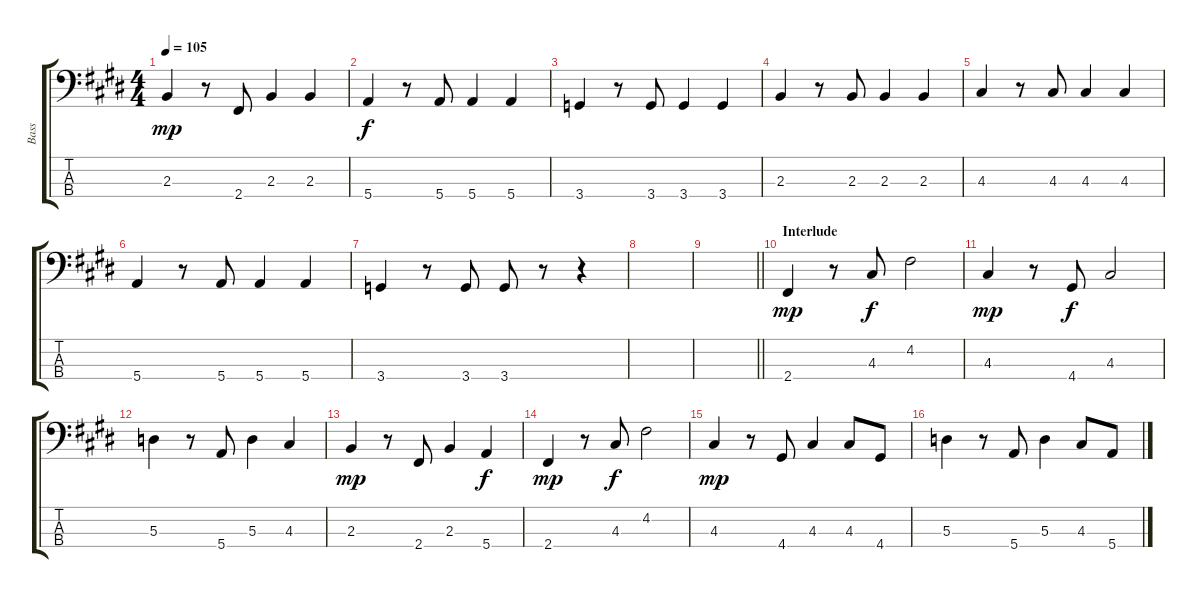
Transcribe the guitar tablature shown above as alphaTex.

\track ("Bass" "Bass") {instrument electricbassfinger}
\staff {score tabs}
\tuning (G2 D2 A1 E1) {hide}
\ts (4 4)
\tempo 105
\clef f4
\ks e
2.3.4{dy mp} r.8 2.4.8 2.3.4 2.3.4 |
5.4.4{dy f} r.8 5.4.8 5.4.4 5.4.4 |
3.4.4 r.8 3.4.8 3.4.4 3.4.4 |
2.3.4 r.8 2.3.8 2.3.4 2.3.4 |
4.3.4 r.8 4.3.8 4.3.4 4.3.4 |
5.4.4 r.8 5.4.8 5.4.4 5.4.4 |
3.4.4 r.8 3.4.8 3.4.8 r.8 r.4 |
|
\barLineRight lightlight
|
\section ("" "Interlude")
2.4.4{dy mp} r.8 4.3.8{dy f} 4.2.2 |
4.3.4{dy mp} r.8 4.4.8{dy f} 4.3.2 |
5.3.4 r.8 5.4.8 5.3.4 4.3.4 |
2.3.4{dy mp} r.8 2.4.8 2.3.4 5.4.4{dy f} |
2.4.4{dy mp} r.8 4.3.8{dy f} 4.2.2 |
4.3.4{dy mp} r.8 4.4.8 4.3.4 4.3.8 4.4.8 |
5.3.4 r.8 5.4.8 5.3.4 4.3.8 5.4.8
